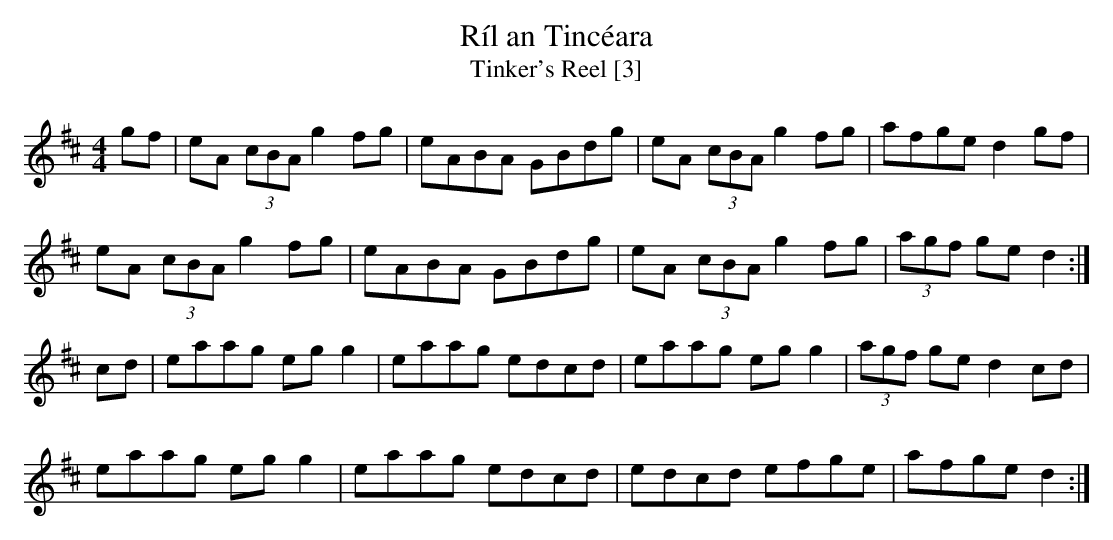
X:1
T: R\'il an Tinc\'eara
T:Tinker's Reel [3]
L: 1/8
M: 4/4
K: Amix
gf|eA (3cBA g2 fg|eABA GBdg|eA (3cBA g2 fg|afge d2 gf|
eA (3cBA g2 fg|eABA GBdg|eA (3cBA g2 fg|(3agf ge d2 :|
cd|eaag eg g2|eaag edcd|eaag eg g2|(3agf ge d2 cd|
eaag eg g2|eaag edcd|edcd efge|afge d2 :|
